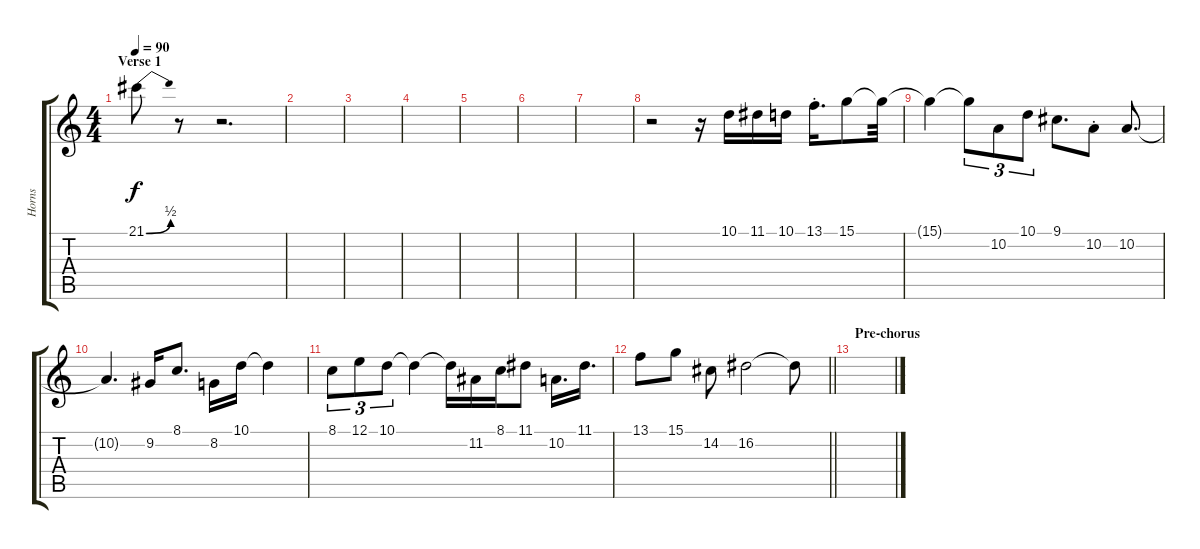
\track ("Horns" "Horns") {instrument altosax}
\staff {score tabs}
\tuning (E4 B3 G3 D3 A2 E2) {hide}
\ts (4 4)
\section ("" "Verse 1")
\tempo 90
\clef g2
\ks c
21.1{be (bend 0 0 60 2)}.8{dy f} r.8 r.2{d} |
|
|
|
|
|
|
r.2{instrument trumpet} r.16 10.1.16 11.1.16 10.1.16 13.1{st}.16{d} 15.1.8 15.1{t}.32 |
15.1{t}.4 15.1{t}.8{tu (3 2)} 10.2.8{tu (3 2)} 10.1.8{tu (3 2)} 9.1.8{d} 10.2{st}.8 10.2.8{d} |
10.2{t}.4{d} 9.2.16 8.1.8{d} 8.2.16 10.1.16 10.1{t}.4 |
8.1.8{tu (3 2)} 12.1.8{tu (3 2)} 10.1.8{tu (3 2)} 10.1{t}.4 10.1{t}.16 11.2.16 8.1.16 11.1.8 10.2.16{d} 11.1.16{d} |
\barLineRight lightlight
13.1.8 15.1.8 14.2.8 16.2.2 16.2{t}.8 |
\section ("" "Pre-chorus")
